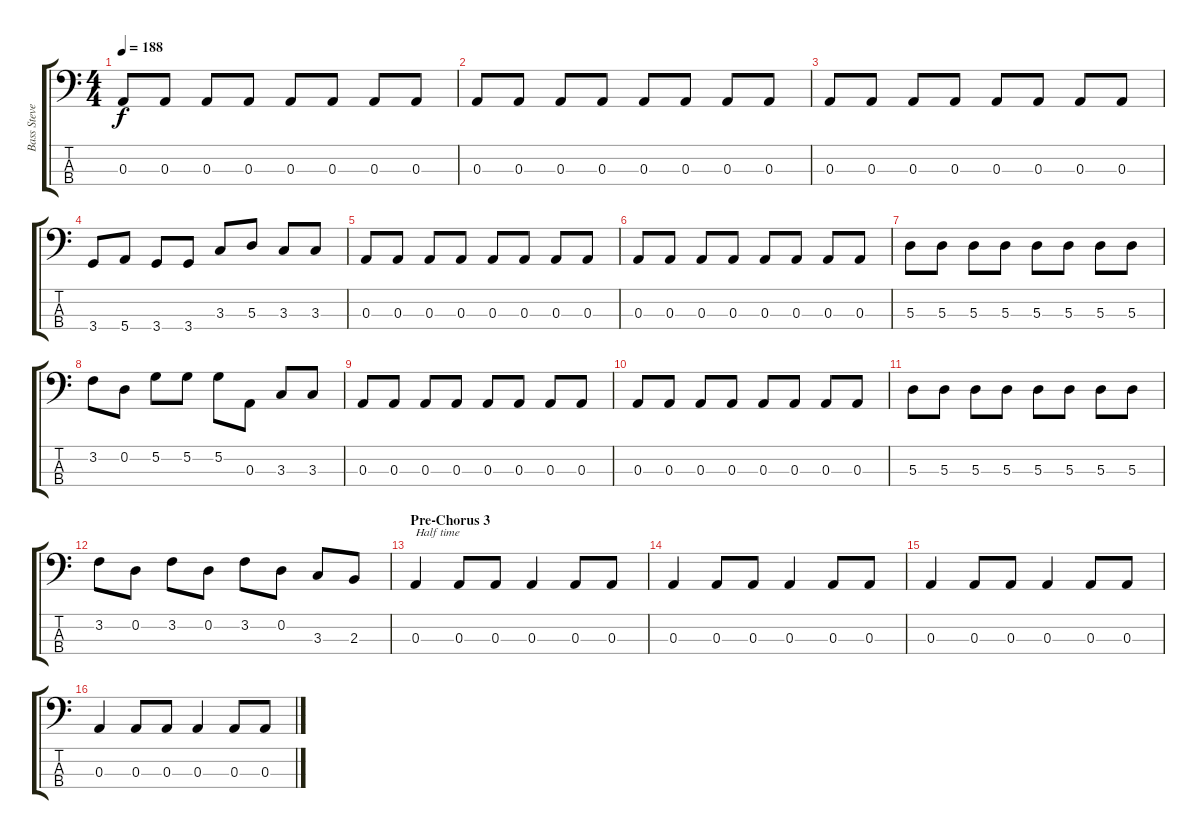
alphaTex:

\track ("Bass Steve Harris" "Bass Steve") {instrument electricbassfinger}
\staff {score tabs}
\tuning (G2 D2 A1 E1) {hide}
\ts (4 4)
\tempo 188
\clef f4
\ks c
0.3.8{dy f} 0.3.8 0.3.8 0.3.8 0.3.8 0.3.8 0.3.8 0.3.8 |
0.3.8 0.3.8 0.3.8 0.3.8 0.3.8 0.3.8 0.3.8 0.3.8 |
0.3.8 0.3.8 0.3.8 0.3.8 0.3.8 0.3.8 0.3.8 0.3.8 |
3.4.8 5.4.8 3.4.8 3.4.8 3.3.8 5.3.8 3.3.8 3.3.8 |
0.3.8 0.3.8 0.3.8 0.3.8 0.3.8 0.3.8 0.3.8 0.3.8 |
0.3.8 0.3.8 0.3.8 0.3.8 0.3.8 0.3.8 0.3.8 0.3.8 |
5.3.8 5.3.8 5.3.8 5.3.8 5.3.8 5.3.8 5.3.8 5.3.8 |
3.2.8 0.2.8 5.2.8 5.2.8 5.2.8 0.3.8 3.3.8 3.3.8 |
0.3.8 0.3.8 0.3.8 0.3.8 0.3.8 0.3.8 0.3.8 0.3.8 |
0.3.8 0.3.8 0.3.8 0.3.8 0.3.8 0.3.8 0.3.8 0.3.8 |
5.3.8 5.3.8 5.3.8 5.3.8 5.3.8 5.3.8 5.3.8 5.3.8 |
3.2.8 0.2.8 3.2.8 0.2.8 3.2.8 0.2.8 3.3.8 2.3.8 |
\section ("" "Pre-Chorus 3")
0.3.4{txt "Half time"} 0.3.8 0.3.8 0.3.4 0.3.8 0.3.8 |
0.3.4 0.3.8 0.3.8 0.3.4 0.3.8 0.3.8 |
0.3.4 0.3.8 0.3.8 0.3.4 0.3.8 0.3.8 |
0.3.4 0.3.8 0.3.8 0.3.4 0.3.8 0.3.8
